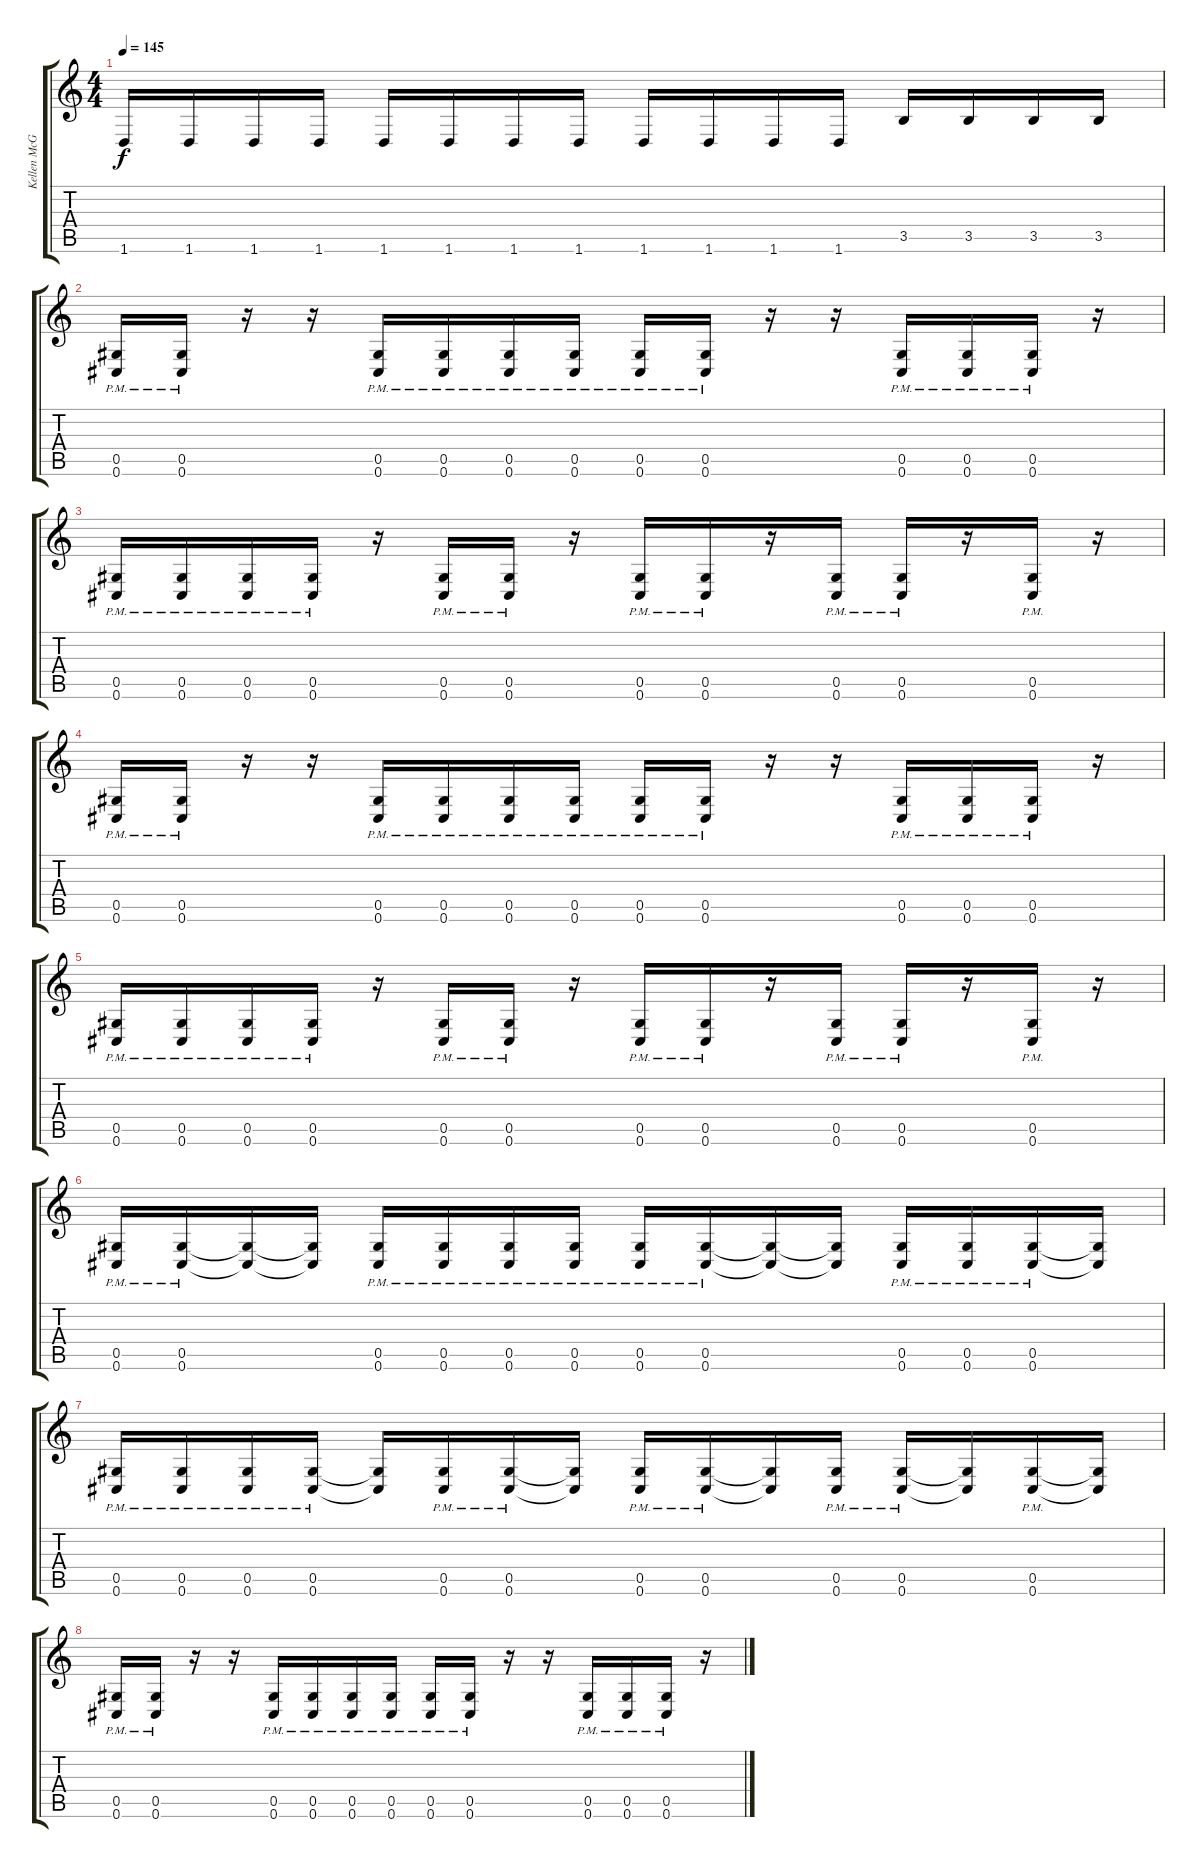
\track ("Kellen McGregor" "Kellen McG") {instrument distortionguitar}
\staff {score tabs}
\tuning (Eb4 Bb3 Gb3 Db3 Ab2 Db2) {hide}
\ts (4 4)
\tempo 145
\clef g2
\ks c
1.6.16{dy f} 1.6.16 1.6.16 1.6.16 1.6.16 1.6.16 1.6.16 1.6.16 1.6.16 1.6.16 1.6.16 1.6.16 3.5.16 3.5.16 3.5.16 3.5.16 |
(0.5{pm} 0.6{pm}).16 (0.5{pm} 0.6{pm}).16 r.16 r.16 (0.5{pm} 0.6{pm}).16 (0.5{pm} 0.6{pm}).16 (0.5{pm} 0.6{pm}).16 (0.5{pm} 0.6{pm}).16 (0.5{pm} 0.6{pm}).16 (0.5{pm} 0.6{pm}).16 r.16 r.16 (0.5{pm} 0.6{pm}).16 (0.5{pm} 0.6{pm}).16 (0.5{pm} 0.6{pm}).16 r.16 |
(0.5{pm} 0.6{pm}).16 (0.5{pm} 0.6{pm}).16 (0.5{pm} 0.6{pm}).16 (0.5{pm} 0.6{pm}).16 r.16 (0.5{pm} 0.6{pm}).16 (0.5{pm} 0.6{pm}).16 r.16 (0.5{pm} 0.6{pm}).16 (0.5{pm} 0.6{pm}).16 r.16 (0.5{pm} 0.6{pm}).16 (0.5{pm} 0.6{pm}).16 r.16 (0.5{pm} 0.6{pm}).16 r.16 |
(0.5{pm} 0.6{pm}).16 (0.5{pm} 0.6{pm}).16 r.16 r.16 (0.5{pm} 0.6{pm}).16 (0.5{pm} 0.6{pm}).16 (0.5{pm} 0.6{pm}).16 (0.5{pm} 0.6{pm}).16 (0.5{pm} 0.6{pm}).16 (0.5{pm} 0.6{pm}).16 r.16 r.16 (0.5{pm} 0.6{pm}).16 (0.5{pm} 0.6{pm}).16 (0.5{pm} 0.6{pm}).16 r.16 |
(0.5{pm} 0.6{pm}).16 (0.5{pm} 0.6{pm}).16 (0.5{pm} 0.6{pm}).16 (0.5{pm} 0.6{pm}).16 r.16 (0.5{pm} 0.6{pm}).16 (0.5{pm} 0.6{pm}).16 r.16 (0.5{pm} 0.6{pm}).16 (0.5{pm} 0.6{pm}).16 r.16 (0.5{pm} 0.6{pm}).16 (0.5{pm} 0.6{pm}).16 r.16 (0.5{pm} 0.6{pm}).16 r.16 |
(0.5{pm} 0.6{pm}).16 (0.5{pm} 0.6{pm}).16 (0.5{t} 0.6{t}).16 (0.5{t} 0.6{t}).16 (0.5{pm} 0.6{pm}).16 (0.5{pm} 0.6{pm}).16 (0.5{pm} 0.6{pm}).16 (0.5{pm} 0.6{pm}).16 (0.5{pm} 0.6{pm}).16 (0.5{pm} 0.6{pm}).16 (0.5{t} 0.6{t}).16 (0.5{t} 0.6{t}).16 (0.5{pm} 0.6{pm}).16 (0.5{pm} 0.6{pm}).16 (0.5{pm} 0.6{pm}).16 (0.5{t} 0.6{t}).16 |
(0.5{pm} 0.6{pm}).16 (0.5{pm} 0.6{pm}).16 (0.5{pm} 0.6{pm}).16 (0.5{pm} 0.6{pm}).16 (0.5{t} 0.6{t}).16 (0.5{pm} 0.6{pm}).16 (0.5{pm} 0.6{pm}).16 (0.5{t} 0.6{t}).16 (0.5{pm} 0.6{pm}).16 (0.5{pm} 0.6{pm}).16 (0.5{t} 0.6{t}).16 (0.5{pm} 0.6{pm}).16 (0.5{pm} 0.6{pm}).16 (0.5{t} 0.6{t}).16 (0.5{pm} 0.6{pm}).16 (0.5{t} 0.6{t}).16 |
(0.5{pm} 0.6{pm}).16 (0.5{pm} 0.6{pm}).16 r.16 r.16 (0.5{pm} 0.6{pm}).16 (0.5{pm} 0.6{pm}).16 (0.5{pm} 0.6{pm}).16 (0.5{pm} 0.6{pm}).16 (0.5{pm} 0.6{pm}).16 (0.5{pm} 0.6{pm}).16 r.16 r.16 (0.5{pm} 0.6{pm}).16 (0.5{pm} 0.6{pm}).16 (0.5{pm} 0.6{pm}).16 r.16
